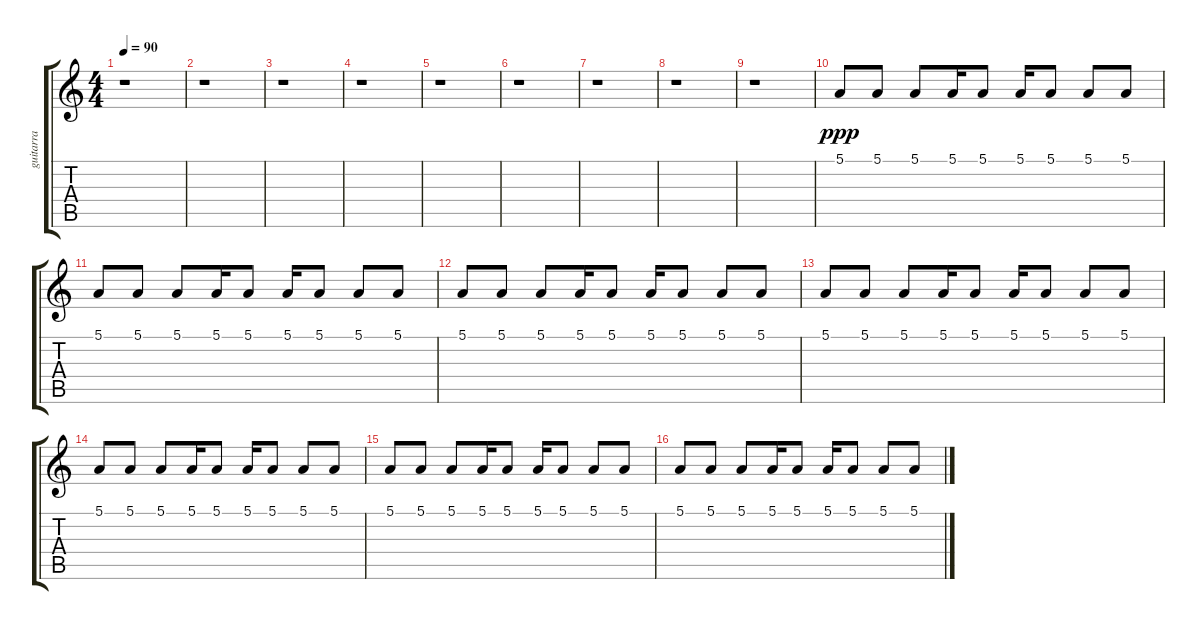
\track ("guitarra" "guitarra") {instrument acousticgrandpiano}
\staff {score tabs}
\tuning (E4 B3 G3 D3 A2 E2) {hide}
\ts (4 4)
\tempo 90
\clef g2
\ks c
r.1{dy mp} |
r.1 |
r.1 |
r.1 |
r.1 |
r.1 |
r.1 |
r.1 |
r.1 |
5.1.8{dy ppp} 5.1.8 5.1.8 5.1.16 5.1.8 5.1.16 5.1.8 5.1.8 5.1.8 |
5.1.8 5.1.8 5.1.8 5.1.16 5.1.8 5.1.16 5.1.8 5.1.8 5.1.8 |
5.1.8 5.1.8 5.1.8 5.1.16 5.1.8 5.1.16 5.1.8 5.1.8 5.1.8 |
5.1.8 5.1.8 5.1.8 5.1.16 5.1.8 5.1.16 5.1.8 5.1.8 5.1.8 |
5.1.8 5.1.8 5.1.8 5.1.16 5.1.8 5.1.16 5.1.8 5.1.8 5.1.8 |
5.1.8 5.1.8 5.1.8 5.1.16 5.1.8 5.1.16 5.1.8 5.1.8 5.1.8 |
5.1.8 5.1.8 5.1.8 5.1.16 5.1.8 5.1.16 5.1.8 5.1.8 5.1.8
